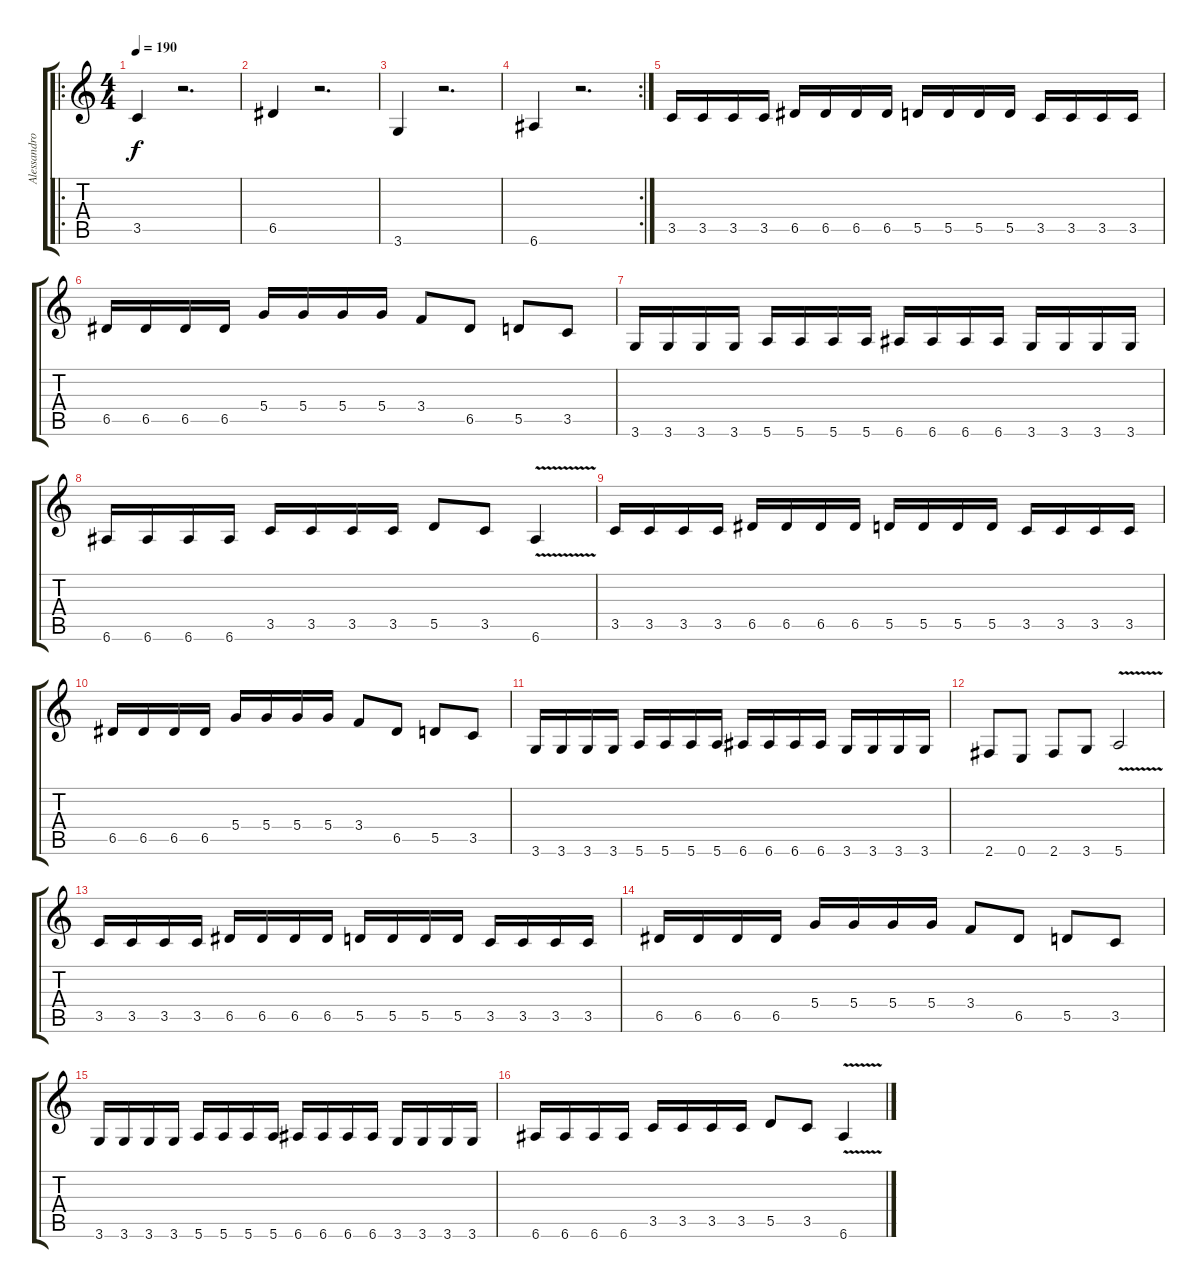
\track ("Alessandro Lotta" "Alessandro") {instrument electricbassfinger}
\staff {score tabs}
\tuning (E4 B3 G3 D3 A2 E2) {hide}
\ro
\ts (4 4)
\tempo 190
\clef g2
\ks c
3.5.4{dy f instrument electricbassfinger} r.2{d} |
6.5.4 r.2{d} |
3.6.4 r.2{d} |
\rc 2
6.6.4 r.2{d} |
\section ("" "")
3.5.16 3.5.16 3.5.16 3.5.16 6.5.16 6.5.16 6.5.16 6.5.16 5.5.16 5.5.16 5.5.16 5.5.16 3.5.16 3.5.16 3.5.16 3.5.16 |
6.5.16 6.5.16 6.5.16 6.5.16 5.4.16 5.4.16 5.4.16 5.4.16 3.4.8 6.5.8 5.5.8 3.5.8 |
3.6.16 3.6.16 3.6.16 3.6.16 5.6.16 5.6.16 5.6.16 5.6.16 6.6.16 6.6.16 6.6.16 6.6.16 3.6.16 3.6.16 3.6.16 3.6.16 |
6.6.16 6.6.16 6.6.16 6.6.16 3.5.16 3.5.16 3.5.16 3.5.16 5.5.8 3.5.8 6.6{v}.4 |
3.5.16 3.5.16 3.5.16 3.5.16 6.5.16 6.5.16 6.5.16 6.5.16 5.5.16 5.5.16 5.5.16 5.5.16 3.5.16 3.5.16 3.5.16 3.5.16 |
6.5.16 6.5.16 6.5.16 6.5.16 5.4.16 5.4.16 5.4.16 5.4.16 3.4.8 6.5.8 5.5.8 3.5.8 |
3.6.16 3.6.16 3.6.16 3.6.16 5.6.16 5.6.16 5.6.16 5.6.16 6.6.16 6.6.16 6.6.16 6.6.16 3.6.16 3.6.16 3.6.16 3.6.16 |
2.6.8 0.6.8 2.6.8 3.6.8 5.6{v}.2 |
3.5.16 3.5.16 3.5.16 3.5.16 6.5.16 6.5.16 6.5.16 6.5.16 5.5.16 5.5.16 5.5.16 5.5.16 3.5.16 3.5.16 3.5.16 3.5.16 |
6.5.16 6.5.16 6.5.16 6.5.16 5.4.16 5.4.16 5.4.16 5.4.16 3.4.8 6.5.8 5.5.8 3.5.8 |
3.6.16 3.6.16 3.6.16 3.6.16 5.6.16 5.6.16 5.6.16 5.6.16 6.6.16 6.6.16 6.6.16 6.6.16 3.6.16 3.6.16 3.6.16 3.6.16 |
6.6.16 6.6.16 6.6.16 6.6.16 3.5.16 3.5.16 3.5.16 3.5.16 5.5.8 3.5.8 6.6{v}.4
